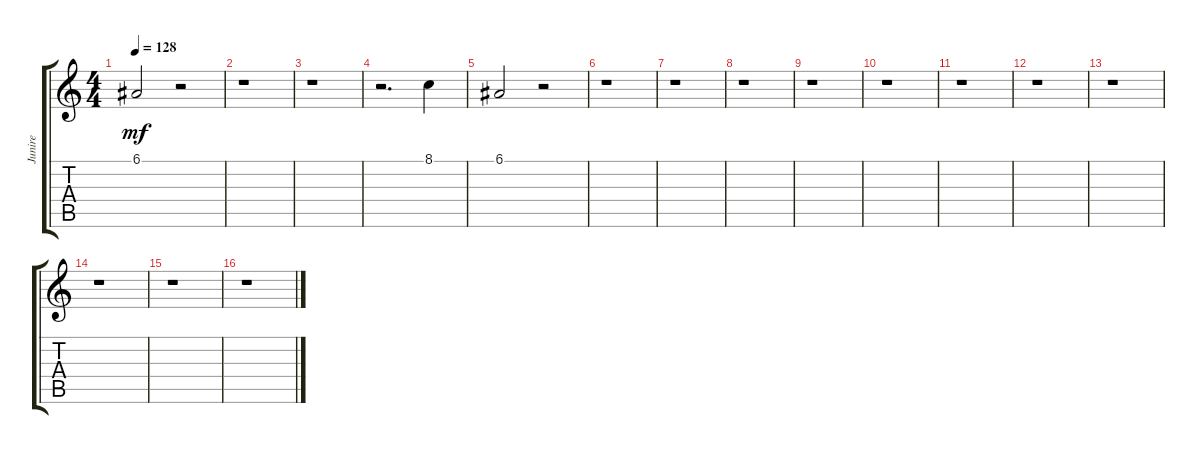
\track ("Junire" "Junire") {instrument shamisen}
\staff {score tabs}
\tuning (E4 B3 G3 D3 A2 E2) {hide}
\ts (4 4)
\tempo 128
\clef g2
\ks c
6.1.2{dy mf balance 9} r.2 |
r.1 |
r.1 |
r.2{d} 8.1.4{balance 0} |
6.1.2{balance 9} r.2 |
r.1 |
r.1 |
r.1 |
r.1 |
r.1 |
r.1 |
r.1 |
r.1 |
r.1 |
r.1 |
r.1
